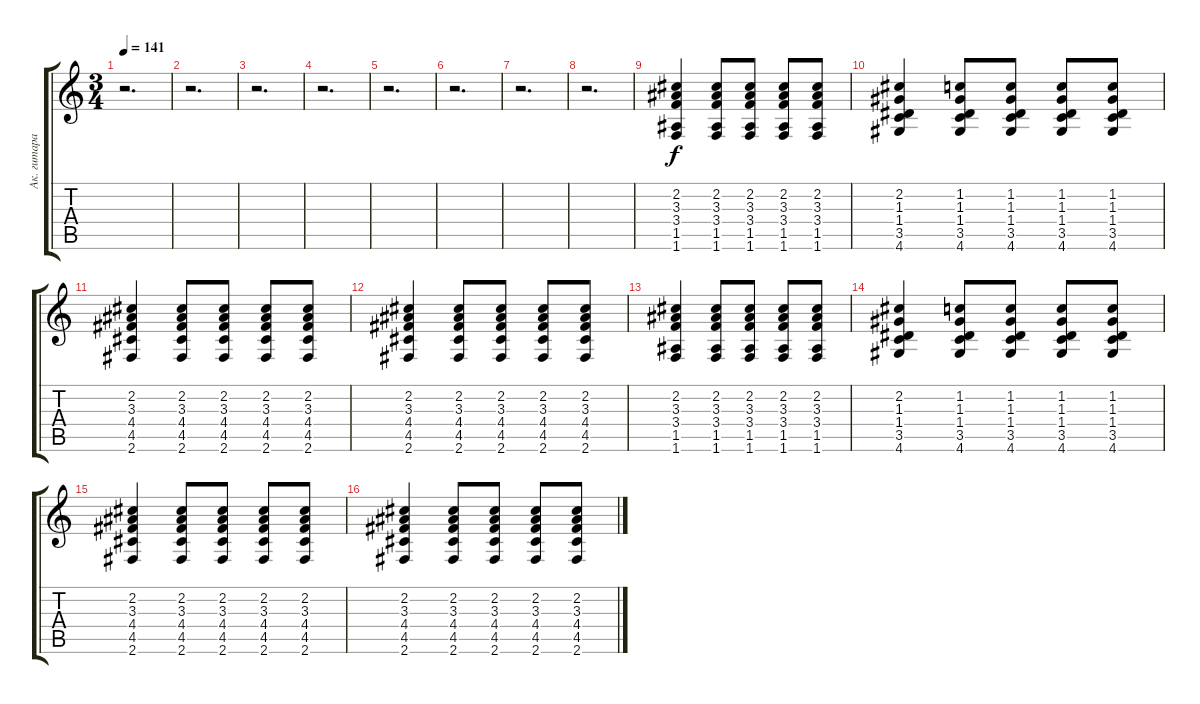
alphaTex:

\track ("Ак. гитара(желез)" "Ак. гитара") {instrument acousticguitarsteel}
\staff {score tabs}
\tuning (E4 B3 G3 D3 A2 E2) {hide}
\ts (3 4)
\tempo 141
\clef g2
\ks c
r.2{d dy mp} |
r.2{d} |
r.2{d} |
r.2{d} |
r.2{d} |
r.2{d} |
r.2{d} |
r.2{d} |
(2.2 3.3 3.4 1.5 1.6).4{dy f} (2.2 3.3 3.4 1.5 1.6).8 (2.2 3.3 3.4 1.5 1.6).8 (2.2 3.3 3.4 1.5 1.6).8 (2.2 3.3 3.4 1.5 1.6).8 |
(2.2 1.3 1.4 3.5 4.6).4 (1.2 1.3 1.4 3.5 4.6).8 (1.2 1.3 1.4 3.5 4.6).8 (1.2 1.3 1.4 3.5 4.6).8 (1.2 1.3 1.4 3.5 4.6).8 |
(2.2 3.3 4.4 4.5 2.6).4 (2.2 3.3 4.4 4.5 2.6).8 (2.2 3.3 4.4 4.5 2.6).8 (2.2 3.3 4.4 4.5 2.6).8 (2.2 3.3 4.4 4.5 2.6).8 |
(2.2 3.3 4.4 4.5 2.6).4 (2.2 3.3 4.4 4.5 2.6).8 (2.2 3.3 4.4 4.5 2.6).8 (2.2 3.3 4.4 4.5 2.6).8 (2.2 3.3 4.4 4.5 2.6).8 |
(2.2 3.3 3.4 1.5 1.6).4 (2.2 3.3 3.4 1.5 1.6).8 (2.2 3.3 3.4 1.5 1.6).8 (2.2 3.3 3.4 1.5 1.6).8 (2.2 3.3 3.4 1.5 1.6).8 |
(2.2 1.3 1.4 3.5 4.6).4 (1.2 1.3 1.4 3.5 4.6).8 (1.2 1.3 1.4 3.5 4.6).8 (1.2 1.3 1.4 3.5 4.6).8 (1.2 1.3 1.4 3.5 4.6).8 |
(2.2 3.3 4.4 4.5 2.6).4 (2.2 3.3 4.4 4.5 2.6).8 (2.2 3.3 4.4 4.5 2.6).8 (2.2 3.3 4.4 4.5 2.6).8 (2.2 3.3 4.4 4.5 2.6).8 |
(2.2 3.3 4.4 4.5 2.6).4 (2.2 3.3 4.4 4.5 2.6).8 (2.2 3.3 4.4 4.5 2.6).8 (2.2 3.3 4.4 4.5 2.6).8 (2.2 3.3 4.4 4.5 2.6).8
